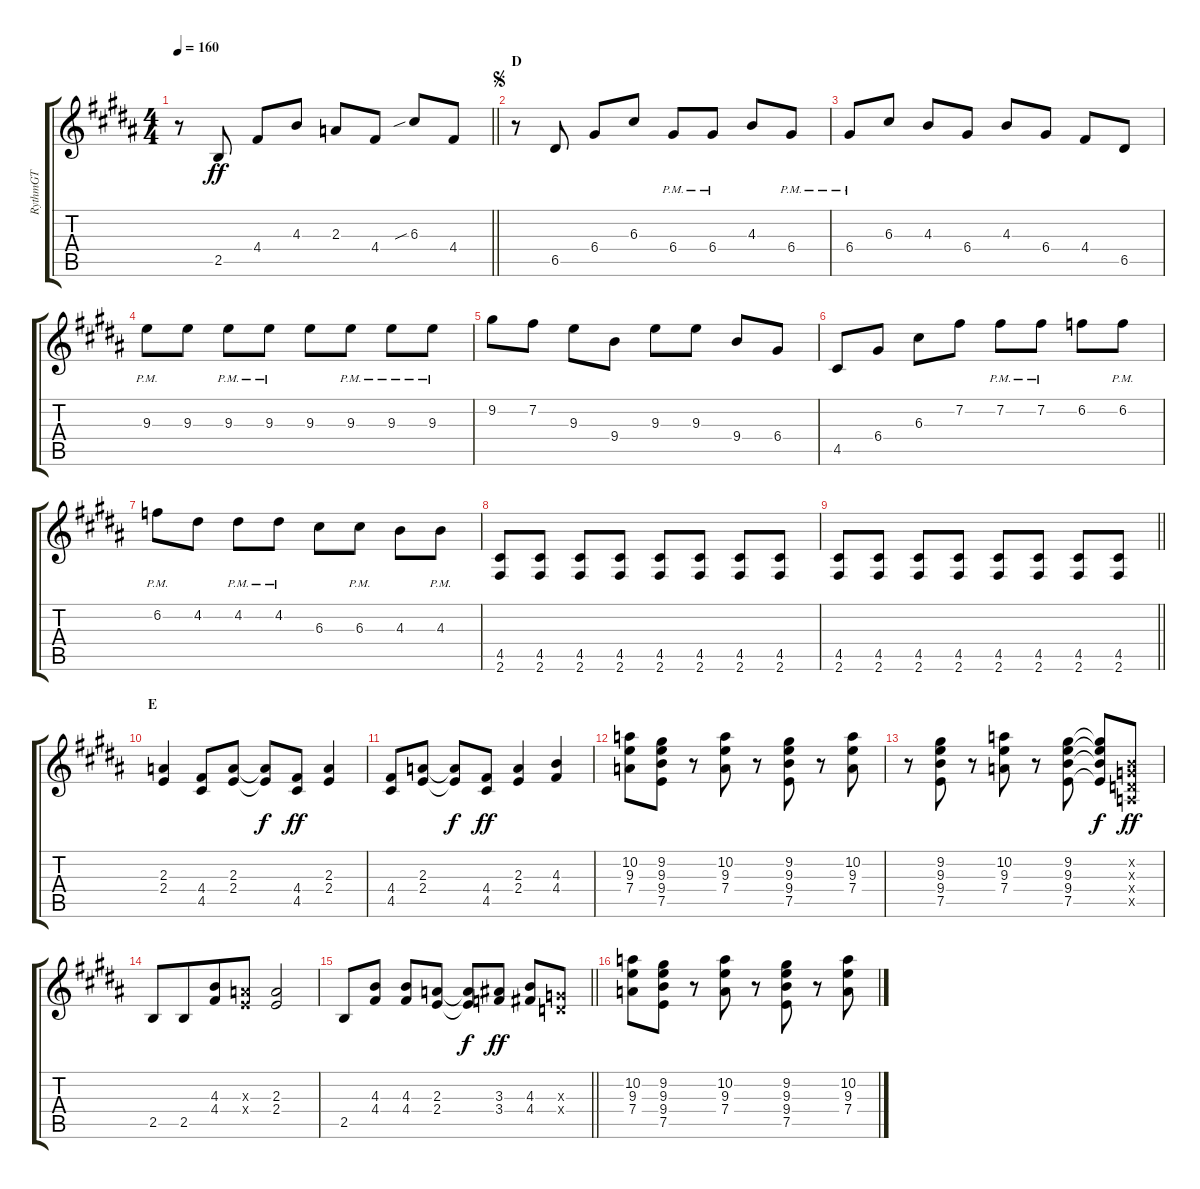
\track ("RythmGT" "RythmGT") {instrument distortionguitar}
\staff {score tabs}
\tuning (E4 B3 G3 D3 A2 E2) {hide}
\ts (4 4)
\tempo 160
\clef g2
\barLineRight lightlight
\ks b
r.8{dy ff} 2.5.8 4.4.8 4.3.8 2.3.8 4.4.8 6.3{sib}.8 4.4.8 |
\section ("" "D")
\jump segno
r.8 6.5.8 6.4.8 6.3.8 6.4{pm}.8 6.4{pm}.8 4.3.8 6.4{pm}.8 |
6.4{pm}.8 6.3.8 4.3.8 6.4.8 4.3.8 6.4.8 4.4.8 6.5.8 |
9.3{pm}.8 9.3.8 9.3{pm}.8 9.3{pm}.8 9.3.8 9.3{pm}.8 9.3{pm}.8 9.3{pm}.8 |
9.2.8 7.2.8 9.3.8 9.4.8 9.3.8 9.3.8 9.4.8 6.4.8 |
4.5.8 6.4.8 6.3.8 7.2.8 7.2{pm}.8 7.2{pm}.8 6.2.8 6.2{pm}.8 |
6.2{pm}.8 4.2.8 4.2{pm}.8 4.2{pm}.8 6.3.8 6.3{pm}.8 4.3.8 4.3{pm}.8 |
(4.5 2.6).8 (4.5 2.6).8 (4.5 2.6).8 (4.5 2.6).8 (4.5 2.6).8 (4.5 2.6).8 (4.5 2.6).8 (4.5 2.6).8 |
\barLineRight lightlight
(4.5 2.6).8 (4.5 2.6).8 (4.5 2.6).8 (4.5 2.6).8 (4.5 2.6).8 (4.5 2.6).8 (4.5 2.6).8 (4.5 2.6).8 |
\section ("" "E")
(2.3 2.4).4 (4.4 4.5).8 (2.3 2.4).8 (2.3{t} 2.4{t}).8{dy f} (4.4 4.5).8{dy ff} (2.3 2.4).4 |
(4.4 4.5).8 (2.3 2.4).8 (2.3{t} 2.4{t}).8{dy f} (4.4 4.5).8{dy ff} (2.3 2.4).4 (4.3 4.4).4 |
(10.2 9.3 7.4).8 (9.2 9.3 9.4 7.5).8 r.8 (10.2 9.3 7.4).8 r.8 (9.2 9.3 9.4 7.5).8 r.8 (10.2 9.3 7.4).8 |
r.8 (9.2 9.3 9.4 7.5).8 r.8 (10.2 9.3 7.4).8 r.8 (9.2 9.3 9.4 7.5).8 (9.2{t} 9.3{t} 9.4{t} 7.5{t}).8{dy f} (0.2{x} 0.3{x} 0.4{x} 0.5{x}).8{dy ff} |
2.5.8 2.5.8{beam merge} (4.3 4.4).8 (2.3{x} 2.4{x}).8 (2.3 2.4).2 |
\barLineRight lightlight
2.5.8 (4.3 4.4).8 (4.3 4.4).8 (2.3 2.4).8 (2.3{t} 2.4{t}).8{dy f} (3.3 3.4).8{dy ff} (4.3 4.4).8 (0.3{x} 0.4{x}).8 |
(10.2 9.3 7.4).8 (9.2 9.3 9.4 7.5).8 r.8 (10.2 9.3 7.4).8 r.8 (9.2 9.3 9.4 7.5).8 r.8 (10.2 9.3 7.4).8
